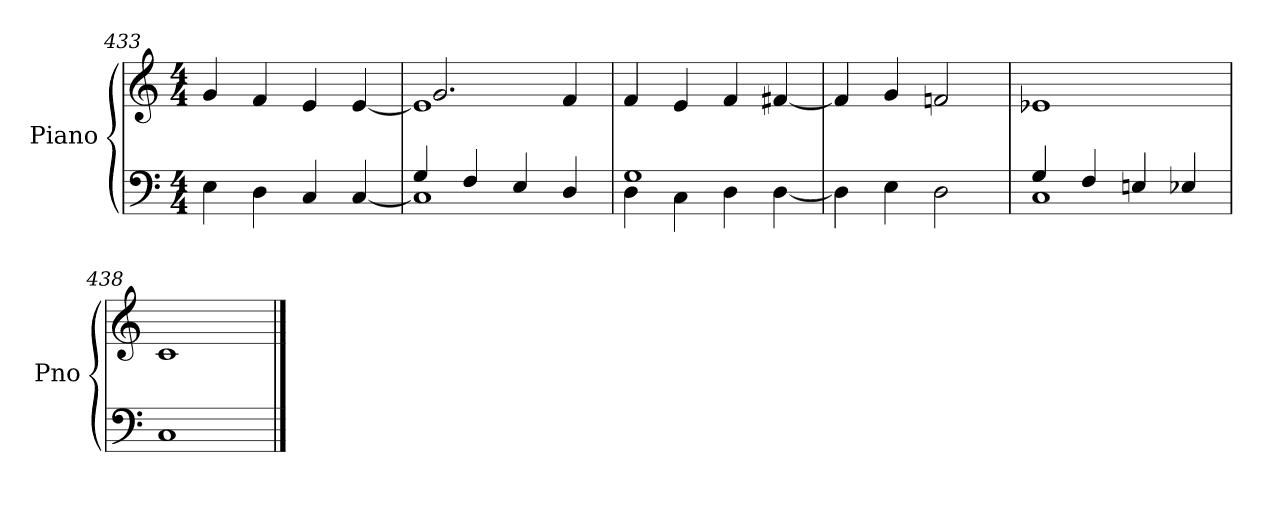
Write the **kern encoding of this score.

**kern	**kern
*part1	*part1
*staff2	*staff1
*I"Piano	*
*I'Pno	*
!!LO:LB:g=z
*clefF4	*clefG2
*k[]	*k[]
*M4/4	*M4/4
=433	=433
4E\	4g/
4D\	4f/
4C/	4e/
[4C/	[4e/
=434	=434
*^	*^
1C]	4G/	1e]	2.g/
.	4F/	.	.
.	4E/	.	.
.	4D/	.	4f/
*	*	*v	*v
=435	=435	=435
1G	4D\	4f/
.	4C\	4e/
.	4D\	4f/
.	[4D\	[4f#X/
=436	=436	=436
1ryy	4D\]	4f#/]
.	4E\	4g/
.	2D\	2fn/
=437	=437	=437
4G/	1C	1e-X
4F/	.	.
4En/	.	.
4E-X/	.	.
*v	*v	*
=438	=438
1C	1c
==	==
*-	*-
